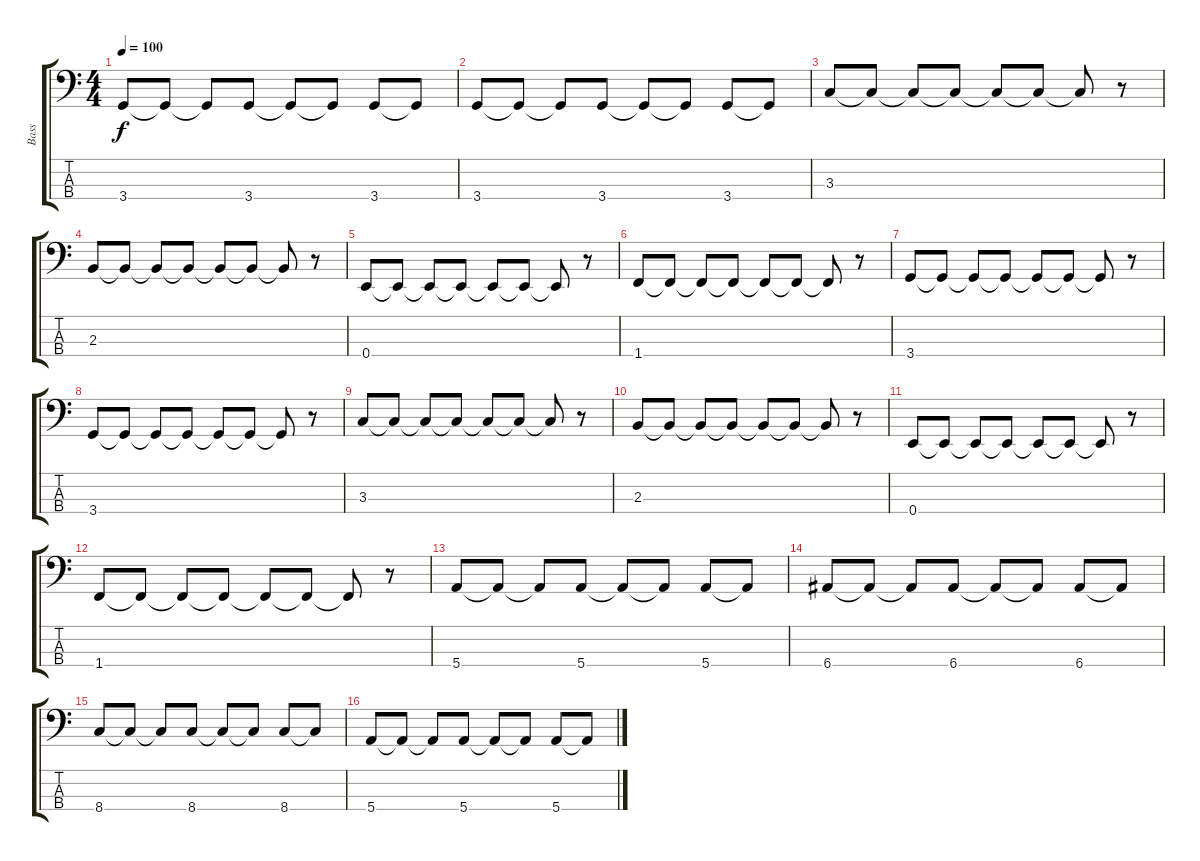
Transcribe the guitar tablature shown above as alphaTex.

\track ("Bass" "Bass") {instrument electricbasspick}
\staff {score tabs}
\tuning (G2 D2 A1 E1) {hide}
\ts (4 4)
\tempo 100
\clef f4
\ks c
3.4.8{dy f} 3.4{t}.8 3.4{t}.8 3.4.8 3.4{t}.8 3.4{t}.8 3.4.8 3.4{t}.8 |
3.4.8 3.4{t}.8 3.4{t}.8 3.4.8 3.4{t}.8 3.4{t}.8 3.4.8 3.4{t}.8 |
3.3.8 3.3{t}.8 3.3{t}.8 3.3{t}.8 3.3{t}.8 3.3{t}.8 3.3{t}.8 r.8 |
2.3.8 2.3{t}.8 2.3{t}.8 2.3{t}.8 2.3{t}.8 2.3{t}.8 2.3{t}.8 r.8 |
0.4.8 0.4{t}.8 0.4{t}.8 0.4{t}.8 0.4{t}.8 0.4{t}.8 0.4{t}.8 r.8 |
1.4.8 1.4{t}.8 1.4{t}.8 1.4{t}.8 1.4{t}.8 1.4{t}.8 1.4{t}.8 r.8 |
3.4.8 3.4{t}.8 3.4{t}.8 3.4{t}.8 3.4{t}.8 3.4{t}.8 3.4{t}.8 r.8 |
3.4.8 3.4{t}.8 3.4{t}.8 3.4{t}.8 3.4{t}.8 3.4{t}.8 3.4{t}.8 r.8 |
3.3.8 3.3{t}.8 3.3{t}.8 3.3{t}.8 3.3{t}.8 3.3{t}.8 3.3{t}.8 r.8 |
2.3.8 2.3{t}.8 2.3{t}.8 2.3{t}.8 2.3{t}.8 2.3{t}.8 2.3{t}.8 r.8 |
0.4.8 0.4{t}.8 0.4{t}.8 0.4{t}.8 0.4{t}.8 0.4{t}.8 0.4{t}.8 r.8 |
1.4.8 1.4{t}.8 1.4{t}.8 1.4{t}.8 1.4{t}.8 1.4{t}.8 1.4{t}.8 r.8 |
5.4.8 5.4{t}.8 5.4{t}.8 5.4.8 5.4{t}.8 5.4{t}.8 5.4.8 5.4{t}.8 |
6.4.8 6.4{t}.8 6.4{t}.8 6.4.8 6.4{t}.8 6.4{t}.8 6.4.8 6.4{t}.8 |
8.4.8 8.4{t}.8 8.4{t}.8 8.4.8 8.4{t}.8 8.4{t}.8 8.4.8 8.4{t}.8 |
5.4.8 5.4{t}.8 5.4{t}.8 5.4.8 5.4{t}.8 5.4{t}.8 5.4.8 5.4{t}.8
